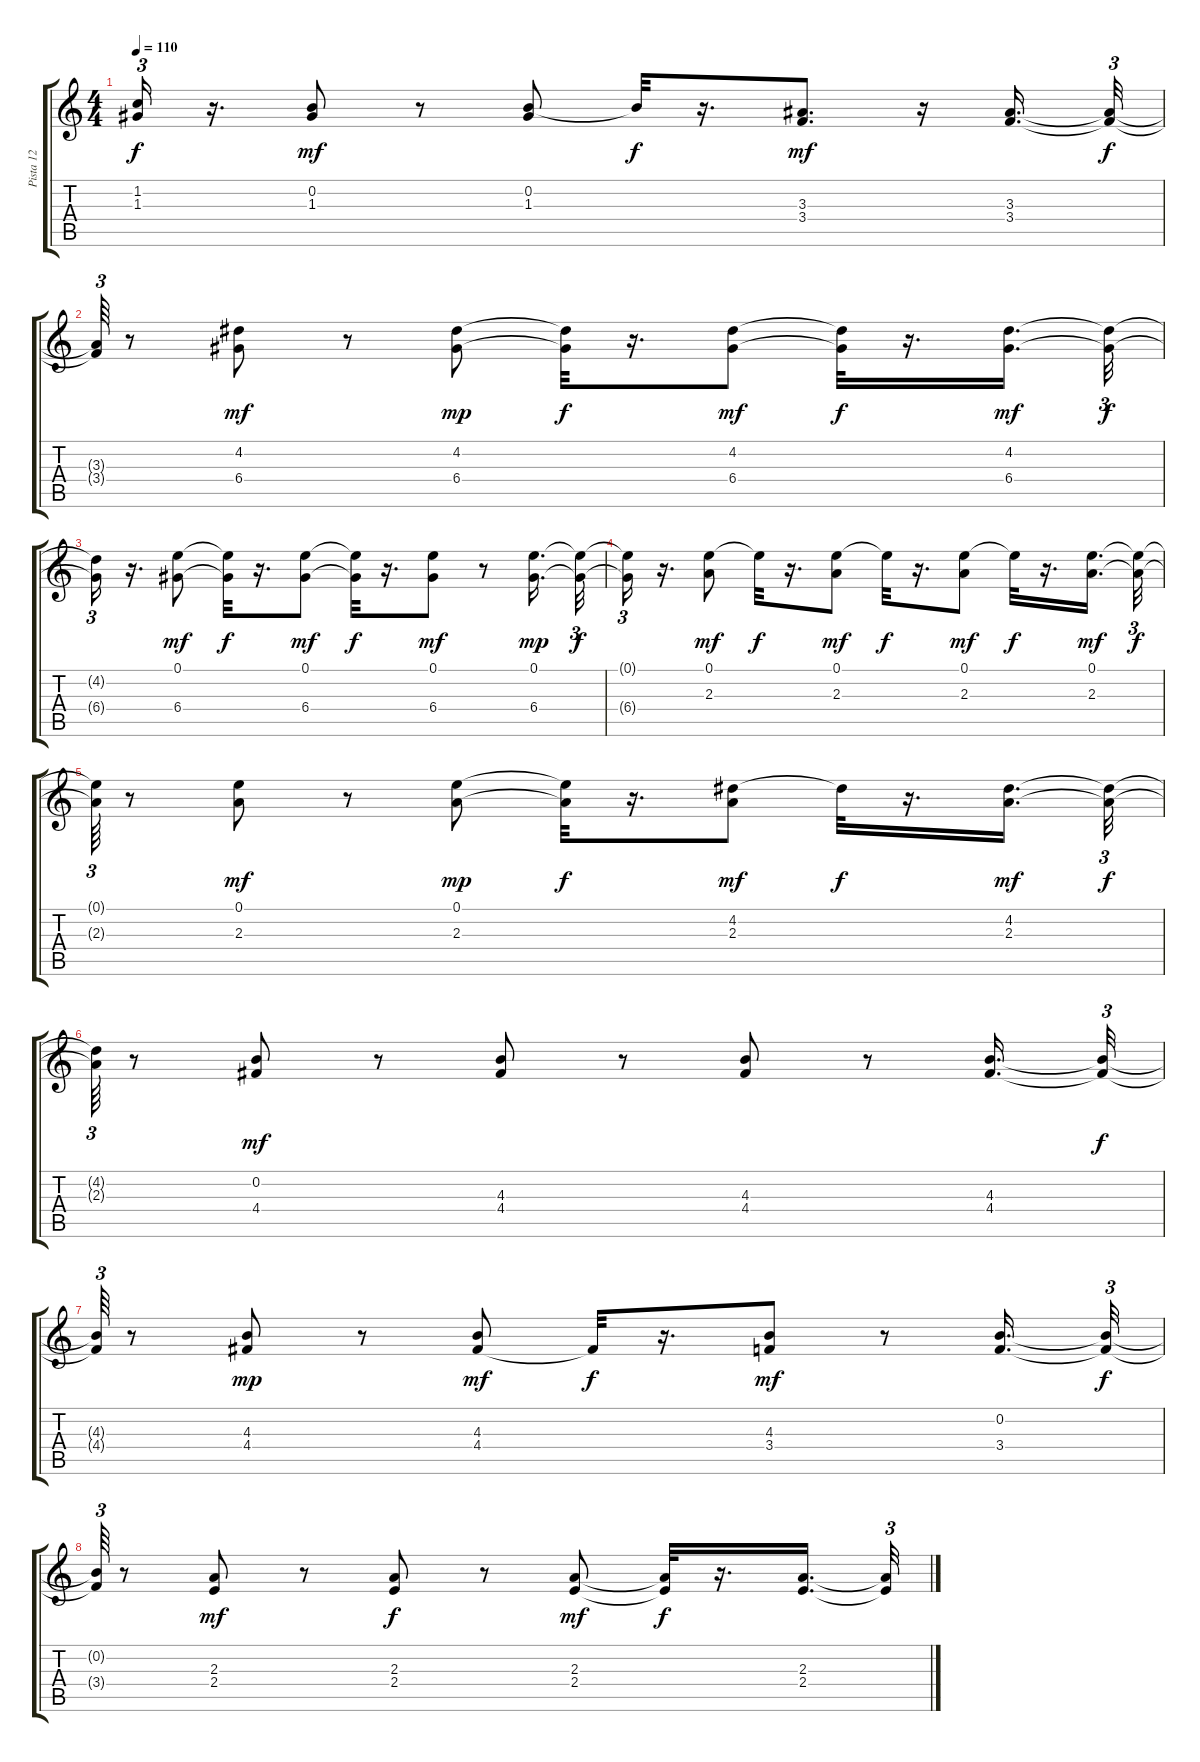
\track ("Pista 12" "Pista 12") {solo instrument acousticguitarnylon}
\staff {score tabs}
\tuning (E4 B3 G3 D3 A2 E2) {hide}
\ts (4 4)
\tempo 110
\clef g2
\ks c
(1.2{t} 1.3{t}).16{tu (3 2) dy f} r.16{d} (0.2 1.3).8{dy mf} r.8 (0.2 1.3).8 0.2{t}.32{dy f} r.16{d} (3.3 3.4).8{d dy mf} r.16 (3.3 3.4).16{d} (3.3{t} 3.4{t}).32{tu (3 2) dy f} |
(3.3{t} 3.4{t}).64{tu (3 2)} r.8 (4.2 6.4).8{dy mf} r.8 (4.2 6.4).8{dy mp} (4.2{t} 6.4{t}).32{dy f} r.16{d} (4.2 6.4).8{dy mf} (4.2{t} 6.4{t}).32{dy f} r.16{d} (4.2 6.4).16{d dy mf} (4.2{t} 6.4{t}).32{tu (3 2) dy f} |
(4.2{t} 6.4{t}).16{tu (3 2)} r.16{d} (0.1 6.4).8{dy mf} (0.1{t} 6.4{t}).32{dy f} r.16{d} (0.1 6.4).8{dy mf} (0.1{t} 6.4{t}).32{dy f} r.16{d} (0.1 6.4).8{dy mf} r.8 (0.1 6.4).16{d dy mp} (0.1{t} 6.4{t}).32{tu (3 2) dy f} |
(0.1{t} 6.4{t}).16{tu (3 2)} r.16{d} (0.1 2.3).8{dy mf} 0.1{t}.32{dy f} r.16{d} (0.1 2.3).8{dy mf} 0.1{t}.32{dy f} r.16{d} (0.1 2.3).8{dy mf} 0.1{t}.32{dy f} r.16{d} (0.1 2.3).16{d dy mf} (0.1{t} 2.3{t}).32{tu (3 2) dy f} |
(0.1{t} 2.3{t}).64{tu (3 2)} r.8 (0.1 2.3).8{dy mf} r.8 (0.1 2.3).8{dy mp} (0.1{t} 2.3{t}).32{dy f} r.16{d} (4.2 2.3).8{dy mf} 4.2{t}.32{dy f} r.16{d} (4.2 2.3).16{d dy mf} (4.2{t} 2.3{t}).32{tu (3 2) dy f} |
(4.2{t} 2.3{t}).64{tu (3 2)} r.8 (0.2 4.4).8{dy mf} r.8 (4.3 4.4).8 r.8 (4.3 4.4).8 r.8 (4.3 4.4).16{d} (4.3{t} 4.4{t}).32{tu (3 2) dy f} |
(4.3{t} 4.4{t}).64{tu (3 2)} r.8 (4.3 4.4).8{dy mp} r.8 (4.3 4.4).8{dy mf} 4.4{t}.32{dy f} r.16{d} (4.3 3.4).8{dy mf} r.8 (0.2 3.4).16{d} (0.2{t} 3.4{t}).32{tu (3 2) dy f} |
(0.2{t} 3.4{t}).64{tu (3 2)} r.8 (2.3 2.4).8{dy mf} r.8 (2.3 2.4).8{dy f} r.8 (2.3 2.4).8{dy mf} (2.3{t} 2.4{t}).32{dy f} r.16{d} (2.3 2.4).16{d} (2.3{t} 2.4{t}).32{tu (3 2)}
